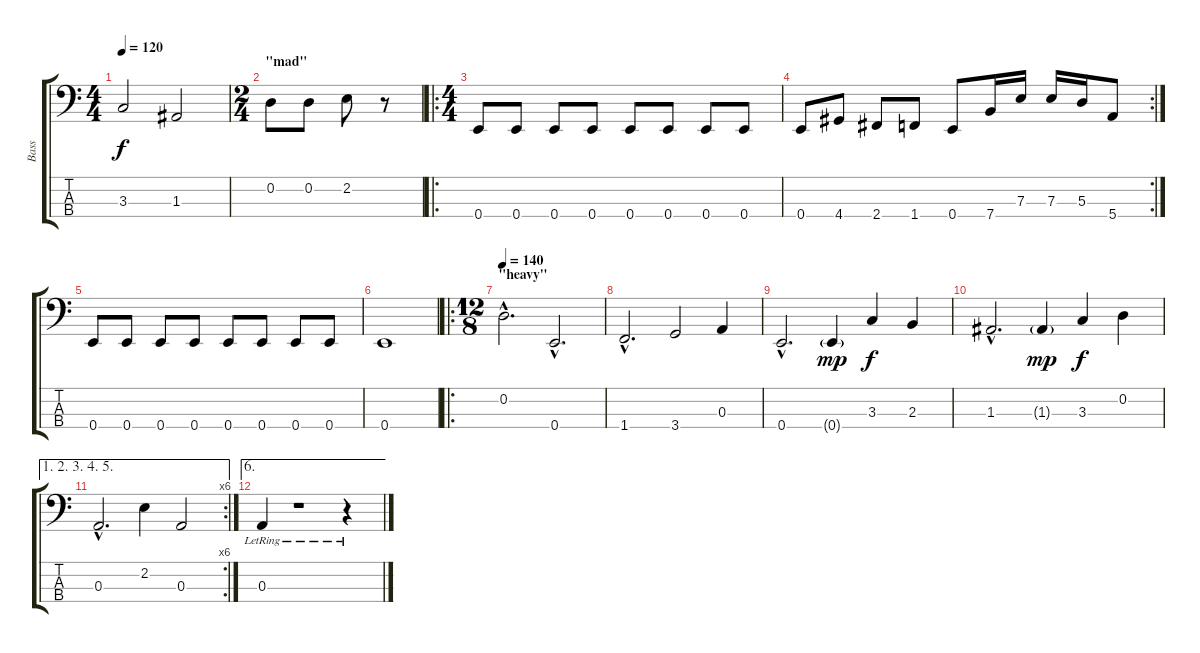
\track ("Bass" "Bass") {instrument electricbassfinger}
\staff {score tabs}
\tuning (G2 D2 A1 E1) {hide}
\ts (4 4)
\tempo 120
\clef f4
\ks c
3.3.2{dy f} 1.3.2 |
\ts (2 4)
\section ("" "\"mad\"")
0.2.8 0.2.8 2.2.8 r.8 |
\ro
\ts (4 4)
0.4.8 0.4.8 0.4.8 0.4.8 0.4.8 0.4.8 0.4.8 0.4.8 |
\rc 2
0.4.8 4.4.8 2.4.8 1.4.8 0.4.8 7.4.16 7.3.16 7.3.16 5.3.16 5.4.8 |
0.4.8 0.4.8 0.4.8 0.4.8 0.4.8 0.4.8 0.4.8 0.4.8 |
0.4.1 |
\ro
\ts (12 8)
\section ("" "\"heavy\"")
\tempo 140
0.2{hac}.2{d} 0.4{hac}.2{d} |
1.4{hac}.2{d} 3.4.2 0.3.4 |
0.4{hac}.2{d} 0.4{g}.4{dy mp} 3.3.4{dy f} 2.3.4 |
1.3{hac}.2{d} 1.3{g}.4{dy mp} 3.3.4{dy f} 0.2.4 |
\ae (1 2 3 4 5)
\rc 6
0.3{hac}.2{d} 2.2.4 0.3.2 |
\ae 6
0.3{lr}.4 r.1 r.4
